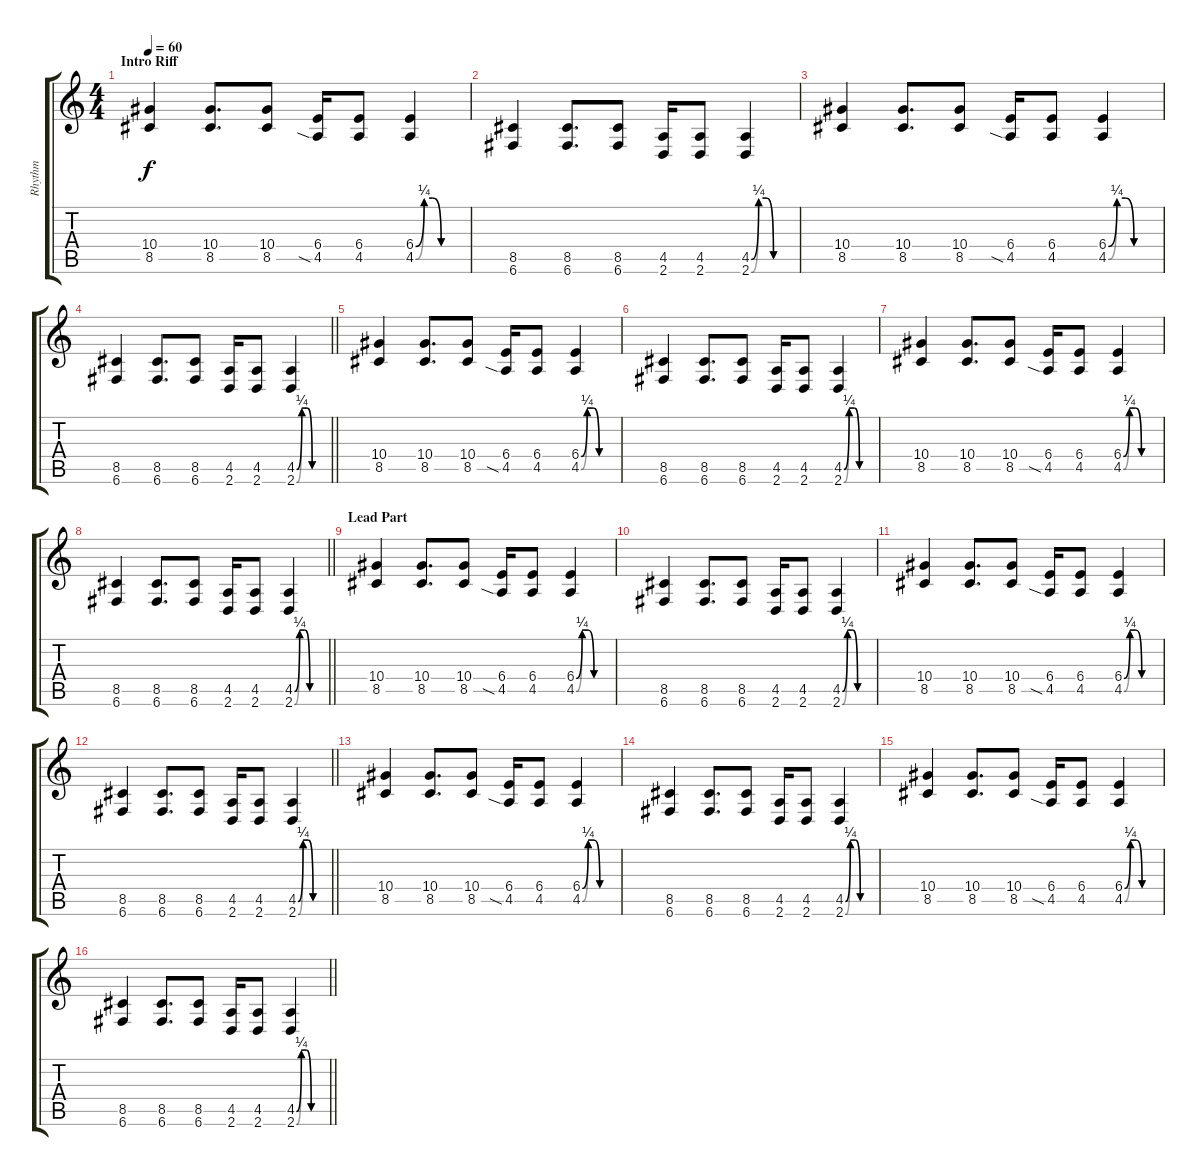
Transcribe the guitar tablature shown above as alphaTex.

\track ("Rhythm " "Rhythm ") {instrument distortionguitar}
\staff {score tabs}
\tuning (C4 G3 Eb3 Bb2 F2 C2) {hide}
\ts (4 4)
\section ("" "Intro Riff")
\tempo 60
\clef g2
\ks c
(10.4 8.5).4{dy f} (10.4 8.5).8{d} (10.4 8.5).8 (6.4 4.5{sia}).16 (6.4 4.5).8 (6.4{be (custom 0 0 10 1 20 1 30 0 60 0)} 4.5{be (custom 0 0 10 1 20 1 30 0 60 0)}).4 |
(8.5 6.6).4 (8.5 6.6).8{d} (8.5 6.6).8 (4.5 2.6).16 (4.5 2.6).8 (4.5{be (custom 0 0 10 1 20 1 30 0 60 0)} 2.6{be (custom 0 0 10 1 20 1 30 0 60 0)}).4 |
(10.4 8.5).4 (10.4 8.5).8{d} (10.4 8.5).8 (6.4 4.5{sia}).16 (6.4 4.5).8 (6.4{be (custom 0 0 10 1 20 1 30 0 60 0)} 4.5{be (custom 0 0 10 1 20 1 30 0 60 0)}).4 |
\barLineRight lightlight
(8.5 6.6).4 (8.5 6.6).8{d} (8.5 6.6).8 (4.5 2.6).16 (4.5 2.6).8 (4.5{be (custom 0 0 10 1 20 1 30 0 60 0)} 2.6{be (custom 0 0 10 1 20 1 30 0 60 0)}).4 |
(10.4 8.5).4 (10.4 8.5).8{d} (10.4 8.5).8 (6.4 4.5{sia}).16 (6.4 4.5).8 (6.4{be (custom 0 0 10 1 20 1 30 0 60 0)} 4.5{be (custom 0 0 10 1 20 1 30 0 60 0)}).4 |
(8.5 6.6).4 (8.5 6.6).8{d} (8.5 6.6).8 (4.5 2.6).16 (4.5 2.6).8 (4.5{be (custom 0 0 10 1 20 1 30 0 60 0)} 2.6{be (custom 0 0 10 1 20 1 30 0 60 0)}).4 |
(10.4 8.5).4 (10.4 8.5).8{d} (10.4 8.5).8 (6.4 4.5{sia}).16 (6.4 4.5).8 (6.4{be (custom 0 0 10 1 20 1 30 0 60 0)} 4.5{be (custom 0 0 10 1 20 1 30 0 60 0)}).4 |
\barLineRight lightlight
(8.5 6.6).4 (8.5 6.6).8{d} (8.5 6.6).8 (4.5 2.6).16 (4.5 2.6).8 (4.5{be (custom 0 0 10 1 20 1 30 0 60 0)} 2.6{be (custom 0 0 10 1 20 1 30 0 60 0)}).4 |
\section ("" "Lead Part")
(10.4 8.5).4 (10.4 8.5).8{d} (10.4 8.5).8 (6.4 4.5{sia}).16 (6.4 4.5).8 (6.4{be (custom 0 0 10 1 20 1 30 0 60 0)} 4.5{be (custom 0 0 10 1 20 1 30 0 60 0)}).4 |
(8.5 6.6).4 (8.5 6.6).8{d} (8.5 6.6).8 (4.5 2.6).16 (4.5 2.6).8 (4.5{be (custom 0 0 10 1 20 1 30 0 60 0)} 2.6{be (custom 0 0 10 1 20 1 30 0 60 0)}).4 |
(10.4 8.5).4 (10.4 8.5).8{d} (10.4 8.5).8 (6.4 4.5{sia}).16 (6.4 4.5).8 (6.4{be (custom 0 0 10 1 20 1 30 0 60 0)} 4.5{be (custom 0 0 10 1 20 1 30 0 60 0)}).4 |
\barLineRight lightlight
(8.5 6.6).4 (8.5 6.6).8{d} (8.5 6.6).8 (4.5 2.6).16 (4.5 2.6).8 (4.5{be (custom 0 0 10 1 20 1 30 0 60 0)} 2.6{be (custom 0 0 10 1 20 1 30 0 60 0)}).4 |
(10.4 8.5).4 (10.4 8.5).8{d} (10.4 8.5).8 (6.4 4.5{sia}).16 (6.4 4.5).8 (6.4{be (custom 0 0 10 1 20 1 30 0 60 0)} 4.5{be (custom 0 0 10 1 20 1 30 0 60 0)}).4 |
(8.5 6.6).4 (8.5 6.6).8{d} (8.5 6.6).8 (4.5 2.6).16 (4.5 2.6).8 (4.5{be (custom 0 0 10 1 20 1 30 0 60 0)} 2.6{be (custom 0 0 10 1 20 1 30 0 60 0)}).4 |
(10.4 8.5).4 (10.4 8.5).8{d} (10.4 8.5).8 (6.4 4.5{sia}).16 (6.4 4.5).8 (6.4{be (custom 0 0 10 1 20 1 30 0 60 0)} 4.5{be (custom 0 0 10 1 20 1 30 0 60 0)}).4 |
\barLineRight lightlight
(8.5 6.6).4 (8.5 6.6).8{d} (8.5 6.6).8 (4.5 2.6).16 (4.5 2.6).8 (4.5{be (custom 0 0 10 1 20 1 30 0 60 0)} 2.6{be (custom 0 0 10 1 20 1 30 0 60 0)}).4
